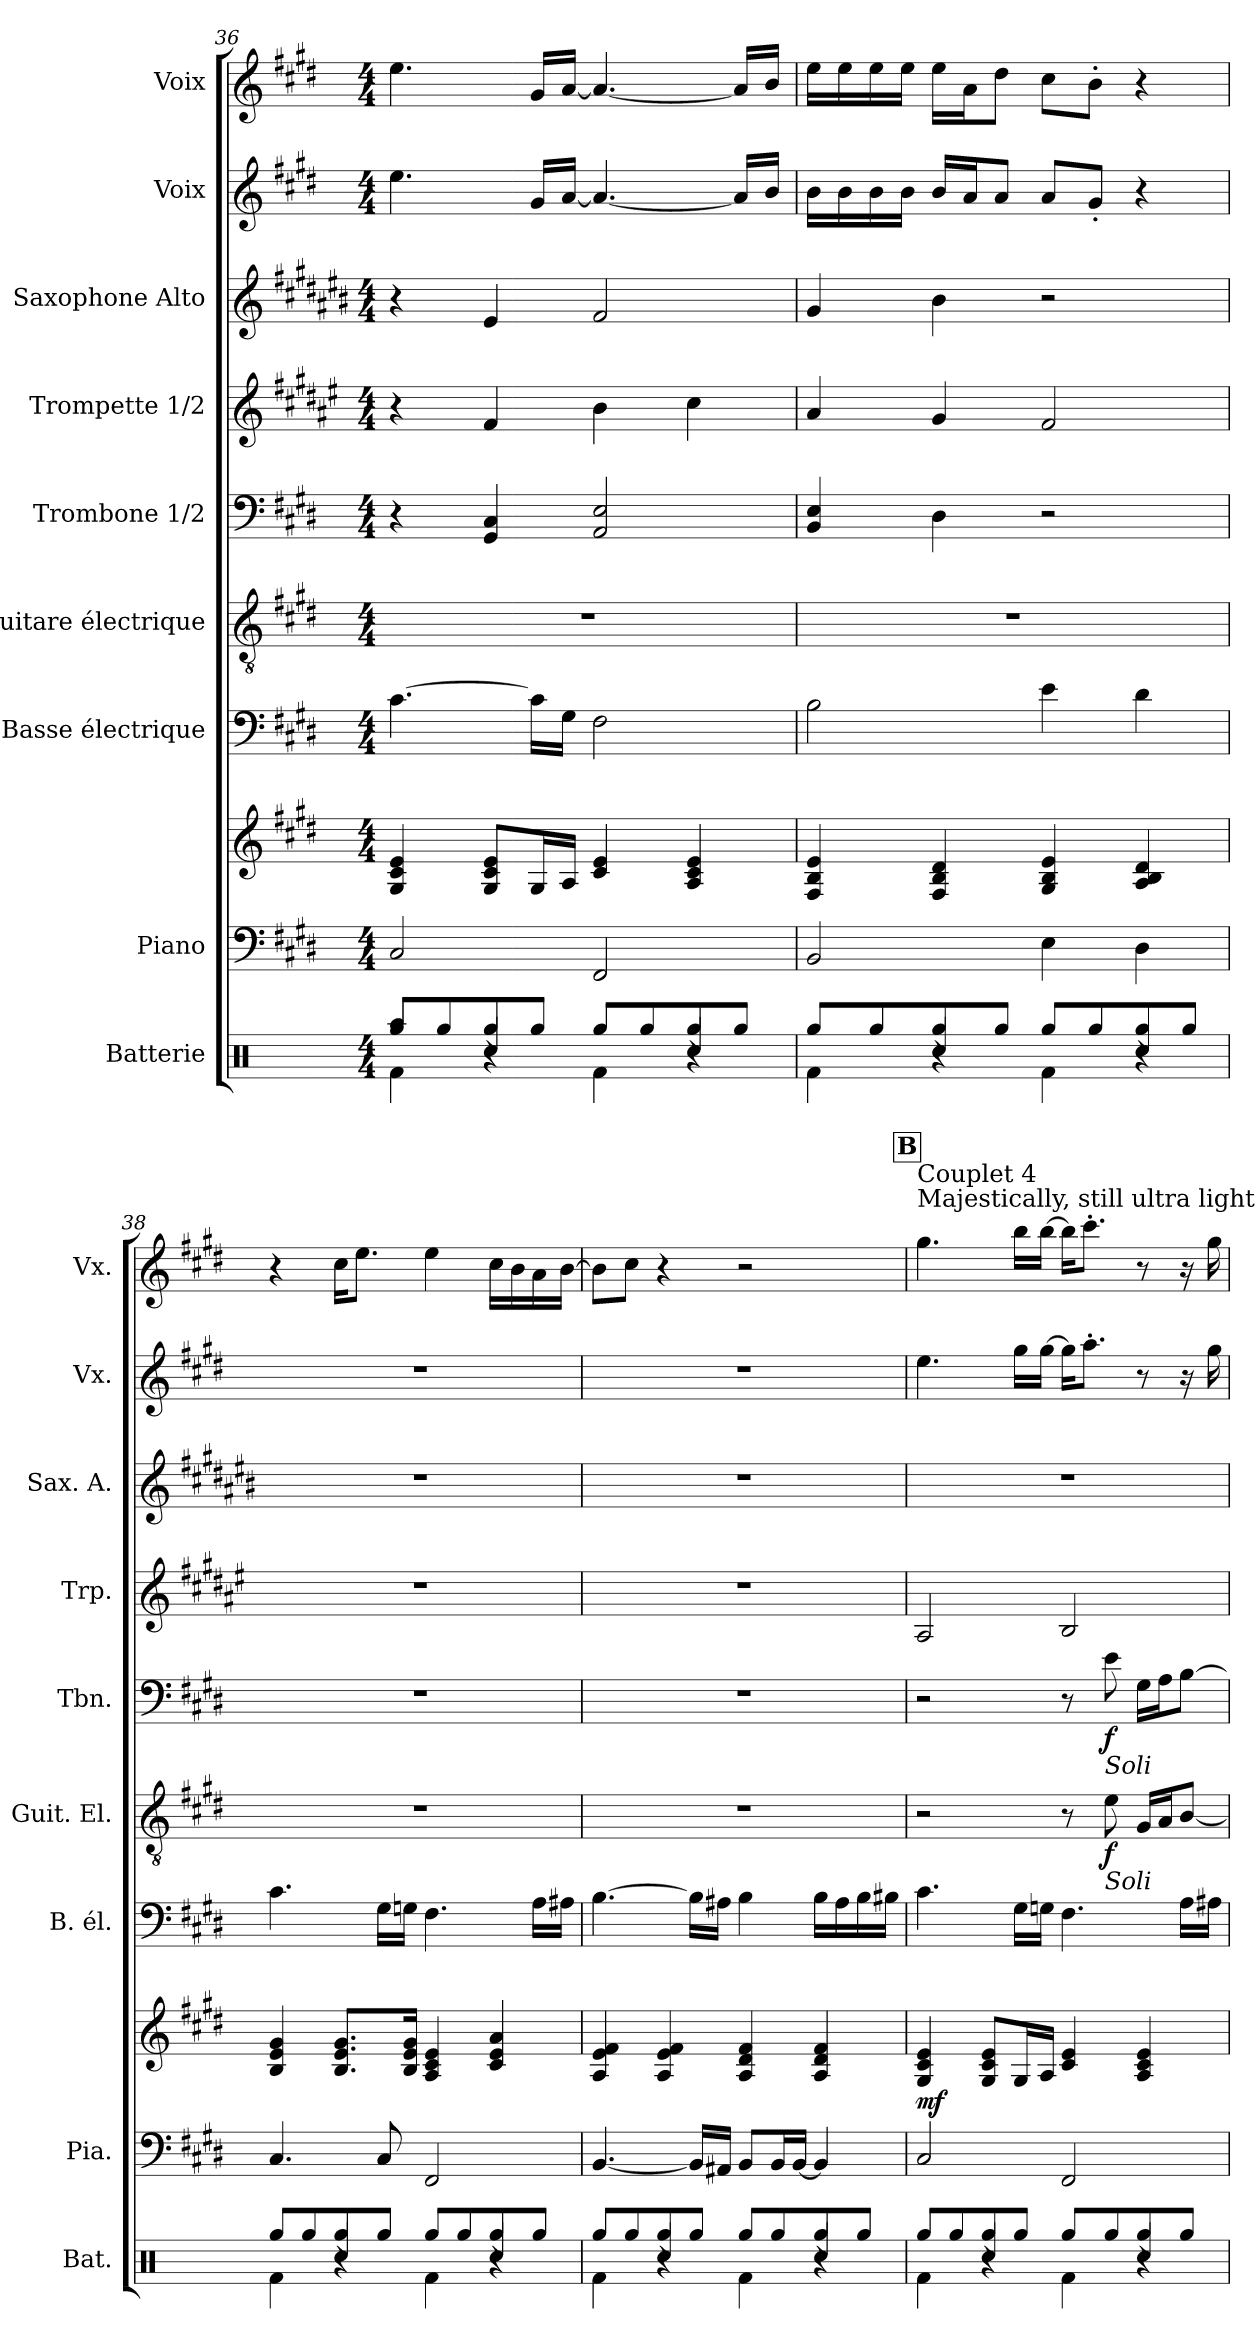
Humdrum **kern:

**kern	**kern	**kern	**dynam	**kern	**kern	**dynam	**kern	**dynam	**kern	**kern	**kern	**kern
*part9	*part8	*part8	*part8	*part7	*part6	*part6	*part5	*part5	*part4	*part3	*part2	*part1
*staff10	*staff9	*staff8	*staff8/9	*staff7	*staff6	*staff6	*staff5	*staff5	*staff4	*staff3	*staff2	*staff1
*I"Batterie	*I"Piano	*	*	*I"Basse électrique	*I"Guitare électrique	*	*I"Trombone 1/2	*	*I"Trompette 1/2	*I"Saxophone Alto	*I"Voix	*I"Voix
*I'Bat.	*I'Pia.	*	*	*I'B. él.	*I'Guit. El.	*	*I'Tbn.	*	*I'Trp.	*I'Sax. A.	*I'Vx.	*I'Vx.
*clefX	*clefF4	*clefG2	*	*clefF4	*clefGv2	*	*clefF4	*	*clefG2	*clefG2	*clefG2	*clefG2
*	*	*	*	*ITrd7c12	*	*	*	*	*ITrd1c2	*ITrd5c9	*	*
*k[]	*k[f#c#g#d#]	*k[f#c#g#d#]	*	*k[f#c#g#d#]	*k[f#c#g#d#]	*	*k[f#c#g#d#]	*	*k[f#c#g#d#]	*k[f#c#g#d#]	*k[f#c#g#d#]	*k[f#c#g#d#]
*M4/4	*M4/4	*M4/4	*	*M4/4	*M4/4	*	*M4/4	*	*M4/4	*M4/4	*M4/4	*M4/4
=36	=36	=36	=36	=36	=36	=36	=36	=36	=36	=36	=36	=36
*^	*	*	*	*	*	*	*	*	*	*	*	*
*	*^	*	*	*	*	*	*	*	*	*	*	*	*
8Rgg/L	4Rf\	4Raa/	2C#/	4G#/ 4c#/ 4e/	.	[4.C#\	1r	.	4r	.	4r	4r	4.ee\	4.ee\
8Rgg/	.	.	.	.	.	.	.	.	.	.	.	.	.	.
8Rgg/	4r	4Rcc/	.	8G#/ 8c#/ 8e/L	.	.	.	.	4GG#/ 4C#/	.	4e/	4G#/	.	.
8Rgg/J	.	.	.	16G#/L	.	16C#\LL]	.	.	.	.	.	.	16g#/LL	16g#/LL
.	.	.	.	16A/JJ	.	16GG#\JJ	.	.	.	.	.	.	[16a/JJ	[16a/JJ
8Rgg/L	4Rf\	4ryy	2FF#/	4c#/ 4e/	.	2FF#\	.	.	2AA/ 2E/	.	4a\	2A/	4.a/_	4.a/_
8Rgg/	.	.	.	.	.	.	.	.	.	.	.	.	.	.
8Rgg/	4r	4Rcc/	.	4A/ 4c#/ 4e/	.	.	.	.	.	.	4b\	.	.	.
8Rgg/J	.	.	.	.	.	.	.	.	.	.	.	.	16a/LL]	16a/LL]
.	.	.	.	.	.	.	.	.	.	.	.	.	16b/JJ	16b/JJ
!!LO:LB:g=z
=37	=37	=37	=37	=37	=37	=37	=37	=37	=37	=37	=37	=37	=37	=37
8Rgg/L	4Rf\	4ryy	2BB/	4F#/ 4B/ 4e/	.	2BB\	1r	.	4BB/ 4E/	.	4g#/	4B/	16b\LL	16ee\LL
.	.	.	.	.	.	.	.	.	.	.	.	.	16b\	16ee\
8Rgg/	.	.	.	.	.	.	.	.	.	.	.	.	16b\	16ee\
.	.	.	.	.	.	.	.	.	.	.	.	.	16b\JJ	16ee\JJ
8Rgg/	4r	4Rcc/	.	4F#/ 4B/ 4d#/	.	.	.	.	4D#\	.	4f#/	4d#\	16b/LL	16ee\LL
.	.	.	.	.	.	.	.	.	.	.	.	.	16a/J	16a\J
8Rgg/J	.	.	.	.	.	.	.	.	.	.	.	.	8a/J	8dd#\J
8Rgg/L	4Rf\	4ryy	4E\	4G#/ 4B/ 4e/	.	4E\	.	.	2r	.	2e/	2r	8a/L	8cc#\L
8Rgg/	.	.	.	.	.	.	.	.	.	.	.	.	8g#'/J	8b'\J
8Rgg/	4r	4Rcc/	4D#\	4A/ 4B/ 4d#/	.	4D#\	.	.	.	.	.	.	4r	4r
8Rgg/J	.	.	.	.	.	.	.	.	.	.	.	.	.	.
=38	=38	=38	=38	=38	=38	=38	=38	=38	=38	=38	=38	=38	=38	=38
8Rgg/L	4Rf\	4ryy	4.C#/	4B/ 4e/ 4g#/	.	4.C#\	1r	.	1r	.	1r	1r	1r	4r
8Rgg/	.	.	.	.	.	.	.	.	.	.	.	.	.	.
8Rgg/	4r	4Rcc/	.	8.B/ 8.e/ 8.g#/L	.	.	.	.	.	.	.	.	.	16cc#\KL
.	.	.	.	.	.	.	.	.	.	.	.	.	.	8.ee\J
8Rgg/J	.	.	8C#/	.	.	16GG#\LL	.	.	.	.	.	.	.	.
.	.	.	.	16B/ 16e/ 16g#/Jk	.	16GGn\JJ	.	.	.	.	.	.	.	.
8Rgg/L	4Rf\	4ryy	2FF#/	4A/ 4c#/ 4e/	.	4.FF#\	.	.	.	.	.	.	.	4ee\
8Rgg/	.	.	.	.	.	.	.	.	.	.	.	.	.	.
8Rgg/	4r	4Rcc/	.	4c#/ 4e/ 4a/	.	.	.	.	.	.	.	.	.	16cc#\LL
.	.	.	.	.	.	.	.	.	.	.	.	.	.	16b\
8Rgg/J	.	.	.	.	.	16AA\LL	.	.	.	.	.	.	.	16a\
.	.	.	.	.	.	16AA#X\JJ	.	.	.	.	.	.	.	[16b\JJ
=39	=39	=39	=39	=39	=39	=39	=39	=39	=39	=39	=39	=39	=39	=39
8Rgg/L	4Rf\	4ryy	[4.BB/	4A/ 4e/ 4f#/	.	[4.BB\	1r	.	1r	.	1r	1r	1r	8b\L]
8Rgg/	.	.	.	.	.	.	.	.	.	.	.	.	.	8cc#\J
8Rgg/	4r	4Rcc/	.	4A/ 4e/ 4f#/	.	.	.	.	.	.	.	.	.	4r
8Rgg/J	.	.	16BB/LL]	.	.	16BB\LL]	.	.	.	.	.	.	.	.
.	.	.	16AA#X/JJ	.	.	16AA#X\JJ	.	.	.	.	.	.	.	.
8Rgg/L	4Rf\	4ryy	8BB/L	4A/ 4d#/ 4f#/	.	4BB\	.	.	.	.	.	.	.	2r
8Rgg/	.	.	16BB/L	.	.	.	.	.	.	.	.	.	.	.
.	.	.	[16BB/JJ	.	.	.	.	.	.	.	.	.	.	.
8Rgg/	4r	4Rcc/	4BB/]	4A/ 4d#/ 4f#/	.	16BB\LL	.	.	.	.	.	.	.	.
.	.	.	.	.	.	16AA#\	.	.	.	.	.	.	.	.
8Rgg/J	.	.	.	.	.	16BB\	.	.	.	.	.	.	.	.
.	.	.	.	.	.	16BB#X\JJ	.	.	.	.	.	.	.	.
!!LO:REH:place=s1:a:B:fs=14:t=B
=40	=40	=40	=40	=40	=40	=40	=40	=40	=40	=40	=40	=40	=40	=40
!	!	!	!	!	!	!	!	!	!	!	!	!	!	!LO:TX:a:t=Majestically, still ultra light
!	!	!	!	!	!	!	!	!	!	!	!	!	!	!LO:TX:t=Couplet 4
!	!	!	!	!	!LO:DY:b	!	!	!	!	!	!	!	!	!
8Rgg/L	4Rf\	4ryy	2C#/	4G#/ 4c#/ 4e/	mf	4.C#\	2r	.	2r	.	2G#/	1r	4.ee\	4.gg#\
8Rgg/	.	.	.	.	.	.	.	.	.	.	.	.	.	.
8Rgg/	4r	4Rcc/	.	8G#/ 8c#/ 8e/L	.	.	.	.	.	.	.	.	.	.
8Rgg/J	.	.	.	16G#/L	.	16GG#\LL	.	.	.	.	.	.	16gg#\LL	16bb\LL
.	.	.	.	16A/JJ	.	16GGn\JJ	.	.	.	.	.	.	[16gg#\JJ	[16bb\JJ
8Rgg/L	4Rf\	4ryy	2FF#/	4c#/ 4e/	.	4.FF#\	8r	.	8r	.	2A/	.	16gg#\KL]	16bb\KL]
.	.	.	.	.	.	.	.	.	.	.	.	.	8.aa'\J	8.ccc#'\J
!	!	!	!	!	!	!	!	!	!LO:TX:b:i:t=Soli	!	!	!	!	!
!	!	!	!	!	!	!	!LO:TX:b:i:t=Soli	!	!	!	!	!	!	!
!	!	!	!	!	!	!	!	!LO:DY:b	!	!LO:DY:b	!	!	!	!
8Rgg/	.	.	.	.	.	.	8e\	f	8e\	f	.	.	.	.
8Rgg/	4r	4Rcc/	.	4A/ 4c#/ 4e/	.	.	16G#/LL	.	16G#\LL	.	.	.	8r	8r
.	.	.	.	.	.	.	16A/J	.	16A\J	.	.	.	.	.
8Rgg/J	.	.	.	.	.	16AA\LL	[8B/J	.	[8B\J	.	.	.	16r	16r
.	.	.	.	.	.	16AA#X\JJ	.	.	.	.	.	.	16gg#\	16gg#\
*v	*v	*v	*	*	*	*	*	*	*	*	*	*	*	*
=	=	=	=	=	=	=	=	=	=	=	=	=
*-	*-	*-	*-	*-	*-	*-	*-	*-	*-	*-	*-	*-
